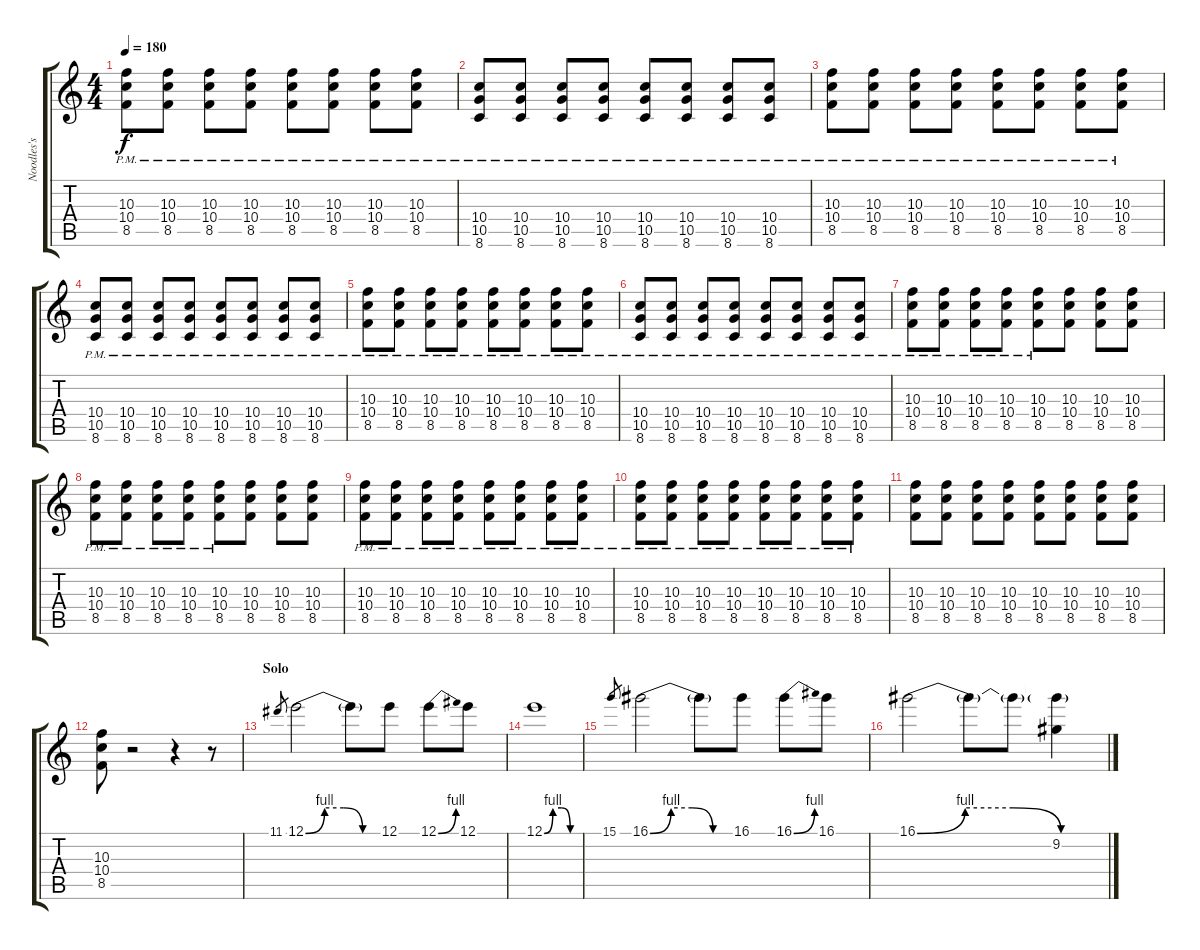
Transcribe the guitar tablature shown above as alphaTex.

\track ("Noodles's guitar" "Noodles's ") {instrument overdrivenguitar}
\staff {score tabs}
\tuning (E4 B3 G3 D3 A2 E2) {hide}
\ts (4 4)
\tempo 180
\clef g2
\ks c
(10.3 10.4 8.5{pm}).8{dy f} (10.3{pm} 10.4{pm} 8.5{pm}).8 (10.3 10.4 8.5{pm}).8 (10.3{pm} 10.4{pm} 8.5{pm}).8 (10.3 10.4 8.5{pm}).8 (10.3{pm} 10.4{pm} 8.5{pm}).8 (10.3 10.4 8.5{pm}).8 (10.3{pm} 10.4{pm} 8.5{pm}).8 |
(10.4 10.5 8.6{pm}).8 (10.4{pm} 10.5{pm} 8.6{pm}).8 (10.4 10.5 8.6{pm}).8 (10.4{pm} 10.5{pm} 8.6{pm}).8 (10.4 10.5 8.6{pm}).8 (10.4{pm} 10.5{pm} 8.6{pm}).8 (10.4 10.5 8.6{pm}).8 (10.4{pm} 10.5{pm} 8.6{pm}).8 |
(10.3{pm} 10.4{pm} 8.5{pm}).8 (10.3{pm} 10.4{pm} 8.5{pm}).8 (10.3{pm} 10.4{pm} 8.5{pm}).8 (10.3{pm} 10.4{pm} 8.5{pm}).8 (10.3{pm} 10.4{pm} 8.5{pm}).8 (10.3{pm} 10.4{pm} 8.5{pm}).8 (10.3{pm} 10.4{pm} 8.5{pm}).8 (10.3{pm} 10.4{pm} 8.5{pm}).8 |
(10.4{pm} 10.5{pm} 8.6{pm}).8 (10.4{pm} 10.5{pm} 8.6{pm}).8 (10.4{pm} 10.5{pm} 8.6{pm}).8 (10.4{pm} 10.5{pm} 8.6{pm}).8 (10.4{pm} 10.5{pm} 8.6{pm}).8 (10.4{pm} 10.5{pm} 8.6{pm}).8 (10.4{pm} 10.5{pm} 8.6{pm}).8 (10.4{pm} 10.5{pm} 8.6{pm}).8 |
(10.3{pm} 10.4{pm} 8.5{pm}).8 (10.3{pm} 10.4{pm} 8.5{pm}).8 (10.3{pm} 10.4{pm} 8.5{pm}).8 (10.3{pm} 10.4{pm} 8.5{pm}).8 (10.3{pm} 10.4{pm} 8.5{pm}).8 (10.3{pm} 10.4{pm} 8.5{pm}).8 (10.3{pm} 10.4{pm} 8.5{pm}).8 (10.3{pm} 10.4{pm} 8.5{pm}).8 |
(10.4{pm} 10.5{pm} 8.6{pm}).8 (10.4{pm} 10.5{pm} 8.6{pm}).8 (10.4{pm} 10.5{pm} 8.6{pm}).8 (10.4{pm} 10.5{pm} 8.6{pm}).8 (10.4{pm} 10.5{pm} 8.6{pm}).8 (10.4{pm} 10.5{pm} 8.6{pm}).8 (10.4{pm} 10.5{pm} 8.6{pm}).8 (10.4{pm} 10.5{pm} 8.6{pm}).8 |
(10.3{pm} 10.4{pm} 8.5{pm}).8 (10.3{pm} 10.4{pm} 8.5{pm}).8 (10.3 10.4{pm} 8.5{pm}).8 (10.3 10.4 8.5{pm}).8 (10.3 10.4 8.5{pm}).8 (10.3 10.4 8.5).8 (10.3 10.4 8.5).8 (10.3 10.4 8.5).8 |
(10.3{pm} 10.4{pm} 8.5{pm}).8 (10.3{pm} 10.4{pm} 8.5{pm}).8 (10.3 10.4{pm} 8.5{pm}).8 (10.3 10.4 8.5{pm}).8 (10.3 10.4 8.5{pm}).8 (10.3 10.4 8.5).8 (10.3 10.4 8.5).8 (10.3 10.4 8.5).8 |
(10.3{pm} 10.4{pm} 8.5{pm}).8 (10.3{pm} 10.4{pm} 8.5{pm}).8 (10.3{pm} 10.4{pm} 8.5{pm}).8 (10.3{pm} 10.4{pm} 8.5{pm}).8 (10.3{pm} 10.4{pm} 8.5{pm}).8 (10.3{pm} 10.4{pm} 8.5{pm}).8 (10.3{pm} 10.4{pm} 8.5{pm}).8 (10.3{pm} 10.4{pm} 8.5{pm}).8 |
(10.3{pm} 10.4{pm} 8.5{pm}).8 (10.3{pm} 10.4{pm} 8.5{pm}).8 (10.3{pm} 10.4{pm} 8.5{pm}).8 (10.3{pm} 10.4{pm} 8.5{pm}).8 (10.3{pm} 10.4{pm} 8.5{pm}).8 (10.3{pm} 10.4{pm} 8.5{pm}).8 (10.3{pm} 10.4{pm} 8.5{pm}).8 (10.3{pm} 10.4{pm} 8.5{pm}).8 |
(10.3 10.4 8.5).8 (10.3 10.4 8.5).8 (10.3 10.4 8.5).8 (10.3 10.4 8.5).8 (10.3 10.4 8.5).8 (10.3 10.4 8.5).8 (10.3 10.4 8.5).8 (10.3 10.4 8.5).8 |
(10.3 10.4 8.5).8 r.2 r.4 r.8 |
\section ("" "Solo")
11.1.8{gr} 12.1{be (custom 0 0 15 4 30 4 45 0 60 0)}.2 12.1{t}.8 12.1.8 12.1{be (bend 0 0 60 4)}.8 12.1.8 |
12.1{be (custom 0 0 15 4 30 4 45 0 60 0)}.1 |
15.1.8{gr} 16.1{be (custom 0 0 15 4 30 4 45 0 60 0)}.2 16.1{t}.8 16.1.8 16.1{be (bend 0 0 60 4)}.8 16.1.8 |
16.1{be (custom 0 0 15 4 30 4 45 0 60 0)}.2 16.1{t}.8 16.1{t}.8 (16.1{t} 9.2).4
